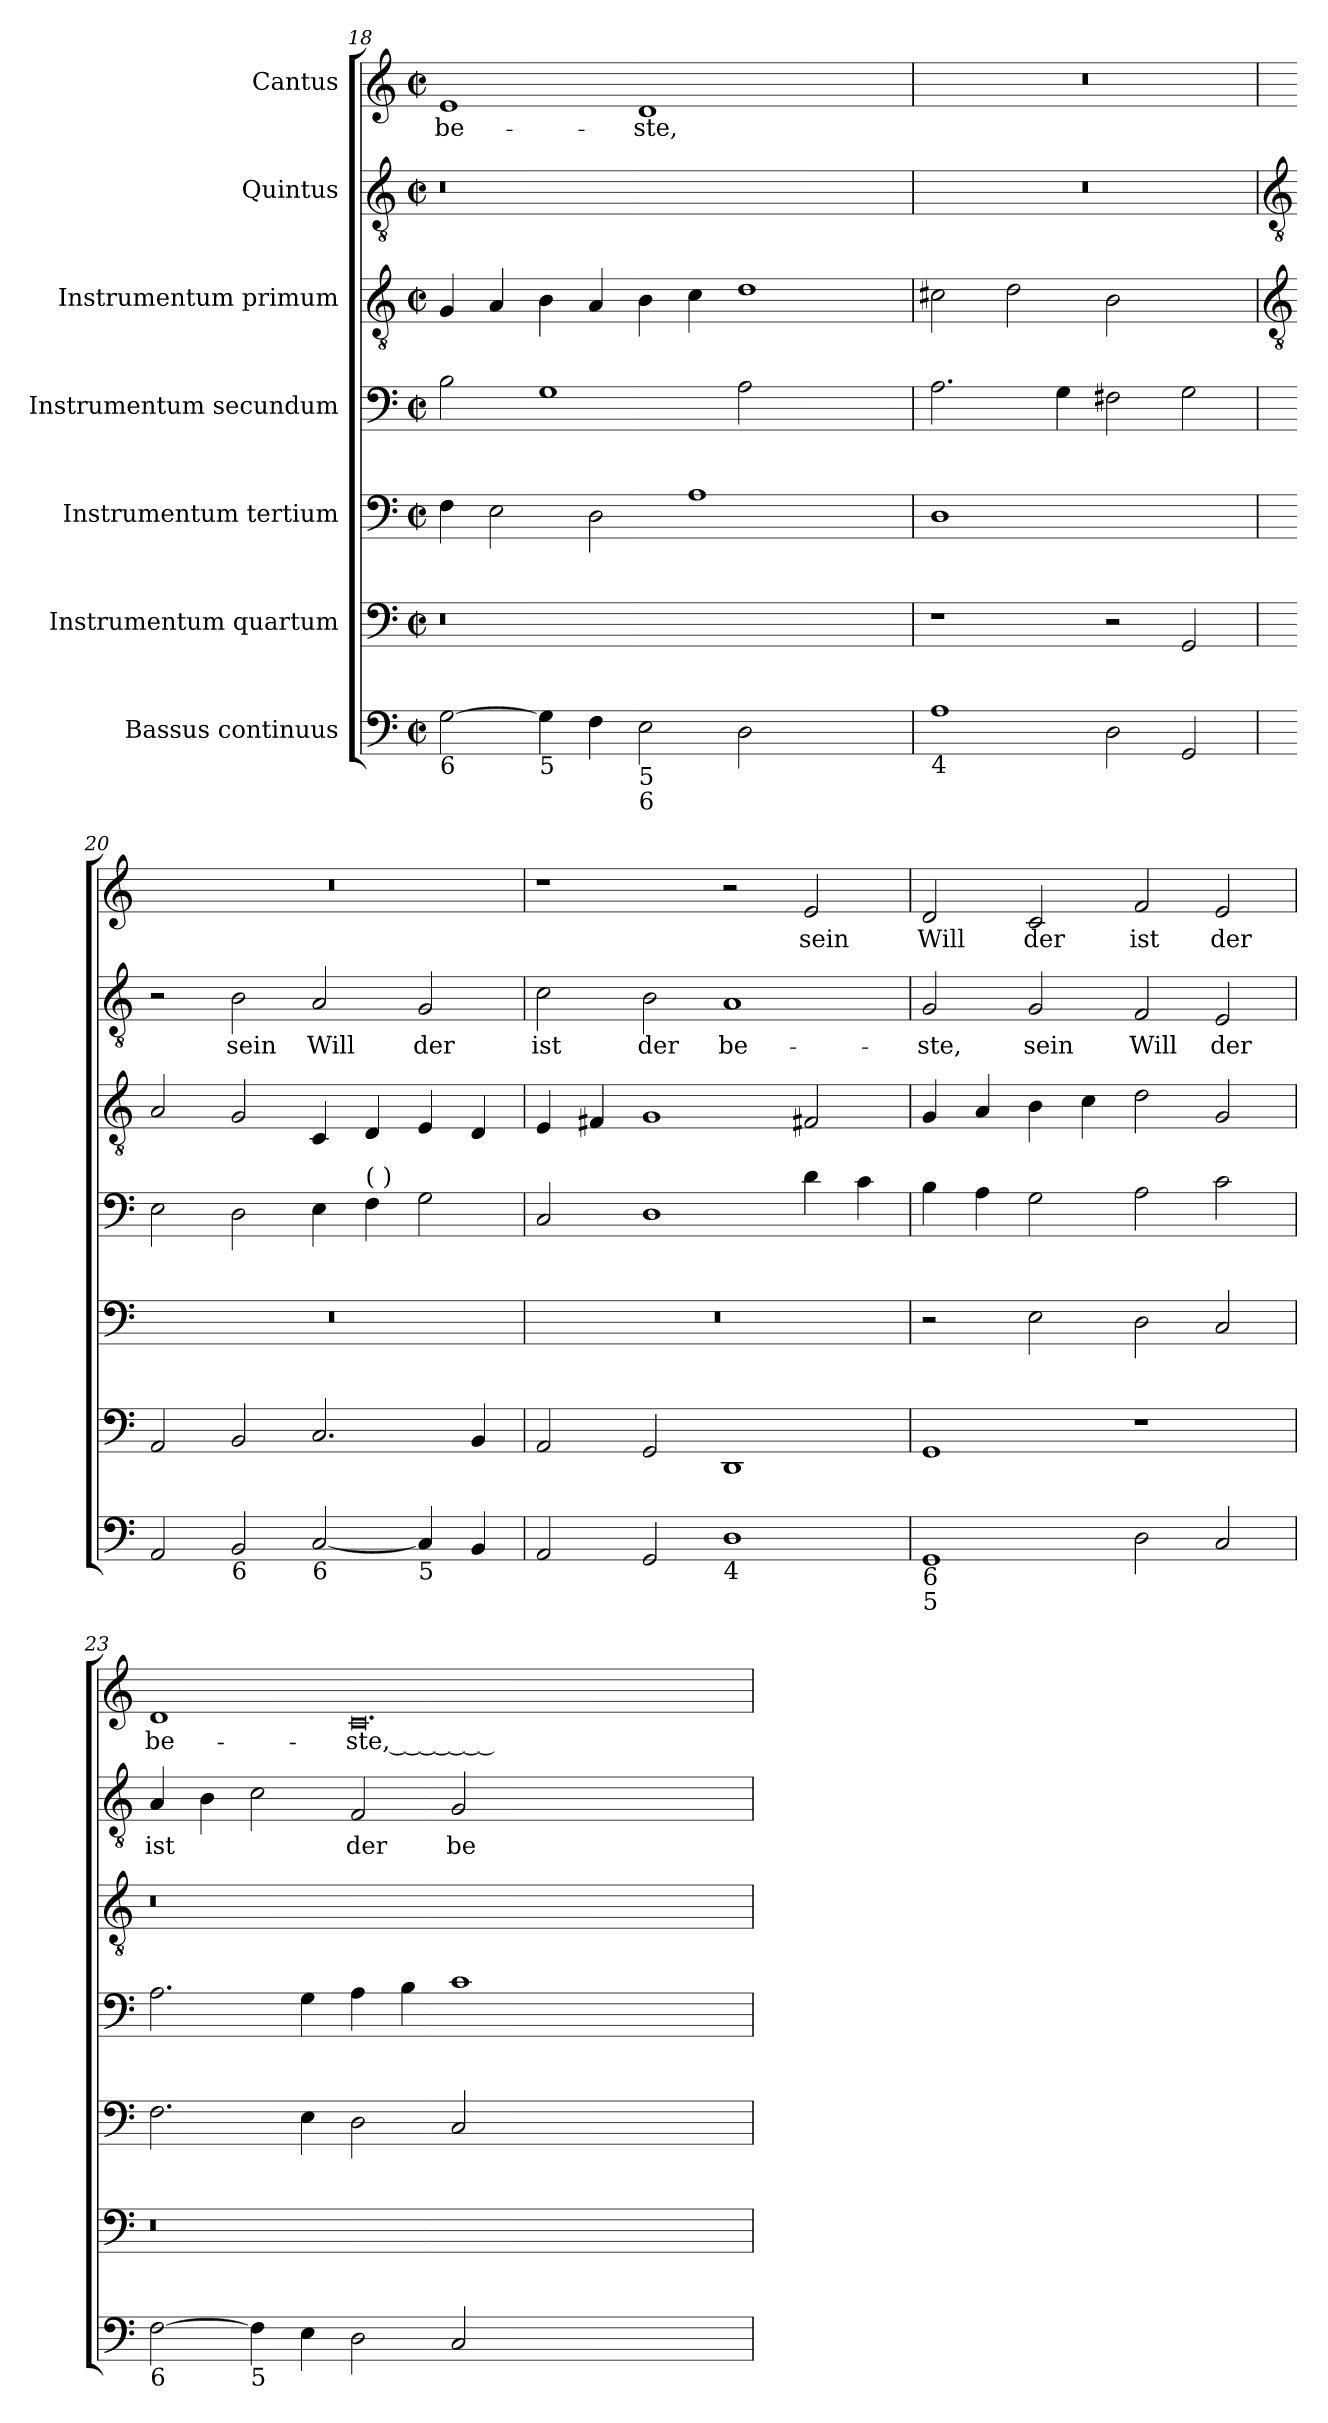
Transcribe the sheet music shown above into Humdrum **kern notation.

**kern	**kern	**kern	**kern	**kern	**kern	**text	**kern	**text
*part7	*part6	*part5	*part4	*part3	*part2	*part2	*part1	*part1
*staff7	*staff6	*staff5	*staff4	*staff3	*staff2	*staff2	*staff1	*staff1
*I"Bassus continuus	*I"Instrumentum quartum	*I"Instrumentum tertium	*I"Instrumentum secundum	*I"Instrumentum primum	*I"Quintus	*	*I"Cantus	*
*clefF4	*clefF4	*clefF4	*clefF4	*clefGv2	*clefGv2	*	*clefG2	*
*k[]	*k[]	*k[]	*k[]	*k[]	*k[]	*	*k[]	*
*C:	*C:	*C:	*C:	*C:	*C:	*	*C:	*
*M4/2	*M4/2	*M4/2	*M4/2	*M4/2	*M4/2	*	*M4/2	*
*met(c|)	*met(c|)	*met(c|)	*met(c|)	*met(c|)	*met(c|)	*	*met(c|)	*
=18	=18	=18	=18	=18	=18	=18	=18	=18
!LO:TX:b:t=6	!	!	!	!	!	!	!	!
!	!	!	!	!	!	!	!	!LO:LY:b
[2G	0r	4F	2B	4G	0r	.	1e	be-
.	.	2E	.	4A	.	.	.	.
!LO:TX:b:t=5	!	!	!	!	!	!	!	!
4G]	.	.	1G	4B	.	.	.	.
4F	.	2D	.	4A	.	.	.	.
!LO:TX:b:t=5	!	!	!	!	!	!	!	!
!LO:TX:b:t=6	!	!	!	!	!	!	!	!
!	!	!	!	!	!	!	!	!LO:LY:b
2E	.	.	.	4B	.	.	1d	-ste,
.	.	1A	.	4c	.	.	.	.
2D	.	.	2A	1d	.	.	.	.
2ryy	2ryy	.	2ryy	.	2ryy	.	2ryy	.
.	.	4ryy	.	.	.	.	.	.
!!LO:LB:g=z
=19	=19	=19	=19	=19	=19	=19	=19	=19
!LO:TX:b:t=4	!	!	!	!	!	!	!	!
1A	1r	1D	2.A	2c#X	0r	.	0r	.
.	.	.	.	2d	.	.	.	.
.	.	.	4G	.	.	.	.	.
2D	2r	1ryy	2F#X	2B	.	.	.	.
2GG	2GG	.	2G	2ryy	.	.	.	.
!!LO:LB:g=z
=20	=20	=20	=20	=20	=20	=20	=20	=20
*	*	*	*	*clefGv2	*clefGv2	*	*	*
2AA	2AA	0r	2E	2A	2r	.	0r	.
!LO:TX:b:t=6	!	!	!	!	!	!	!	!
!	!	!	!	!	!	!LO:LY:b	!	!
2BB	2BB	.	2D	2G	2B	sein	.	.
!LO:TX:b:t=6	!	!	!	!	!	!	!	!
!	!	!	!	!	!	!LO:LY:b	!	!
[2C	2.C	.	4E	4C	2A	Will	.	.
!	!	!	!LO:TX:a:t=(  )	!	!	!	!	!
.	.	.	4F	4D	.	.	.	.
!LO:TX:b:t=5	!	!	!	!	!	!	!	!
!	!	!	!	!	!	!LO:LY:b	!	!
4C]	.	.	2G	4E	2G	der	.	.
4BB	4BB	.	.	4D	.	.	.	.
=21	=21	=21	=21	=21	=21	=21	=21	=21
!	!	!	!	!	!	!LO:LY:b	!	!
2AA	2AA	0r	2C	4E	2c	ist	1r	.
.	.	.	.	4F#X	.	.	.	.
!	!	!	!	!	!	!LO:LY:b	!	!
2GG	2GG	.	1D	1G	2B	der	.	.
!LO:TX:b:t=4	!	!	!	!	!	!	!	!
!	!	!	!	!	!	!LO:LY:b	!	!
1D	1DD	.	.	.	1A	be-	2r	.
!	!	!	!	!	!	!	!	!LO:LY:b
.	.	.	4d	2F#X	.	.	2e	sein
.	.	.	4c	.	.	.	.	.
=22	=22	=22	=22	=22	=22	=22	=22	=22
!LO:TX:b:t=6	!	!	!	!	!	!	!	!
!LO:TX:b:t=5	!	!	!	!	!	!	!	!
!	!	!	!	!	!	!LO:LY:b	!	!LO:LY:b
1GG	1GG	2r	4B	4G	2G	-ste,	2d	Will
.	.	.	4A	4A	.	.	.	.
!	!	!	!	!	!	!LO:LY:b	!	!LO:LY:b
.	.	2E	2G	4B	2G	sein	2c	der
.	.	.	.	4c	.	.	.	.
!	!	!	!	!	!	!LO:LY:b	!	!LO:LY:b
2D	1r	2D	2A	2d	2F	Will	2f	ist
!	!	!	!	!	!	!LO:LY:b	!	!LO:LY:b
2C	.	2C	2c	2G	2E	der	2e	der
=23	=23	=23	=23	=23	=23	=23	=23	=23
!LO:TX:b:t=6	!	!	!	!	!	!	!	!
!	!	!	!	!	!	!LO:LY:b	!	!LO:LY:b
[2F	0r	2.F	2.A	0r	4A	ist	1d	be-
.	.	.	.	.	4B	.	.	.
!LO:TX:b:t=5	!	!	!	!	!	!	!	!
4F]	.	.	.	.	2c	.	.	.
4E	.	4E	4G	.	.	.	.	.
!	!	!	!	!	!	!LO:LY:b	!	!LO:LY:b
2D	.	2D	4A	.	2F	der	0.c	-ste,________
.	.	.	4B	.	.	.	.	.
!	!	!	!	!	!	!LO:LY:b	!	!
2C	.	2C	1c	.	2G	be-	.	.
0ryy	0ryy	0ryy	.	0ryy	0ryy	.	.	.
.	.	.	1.ryy	.	.	.	.	.
=	=	=	=	=	=	=	=	=
*-	*-	*-	*-	*-	*-	*-	*-	*-
